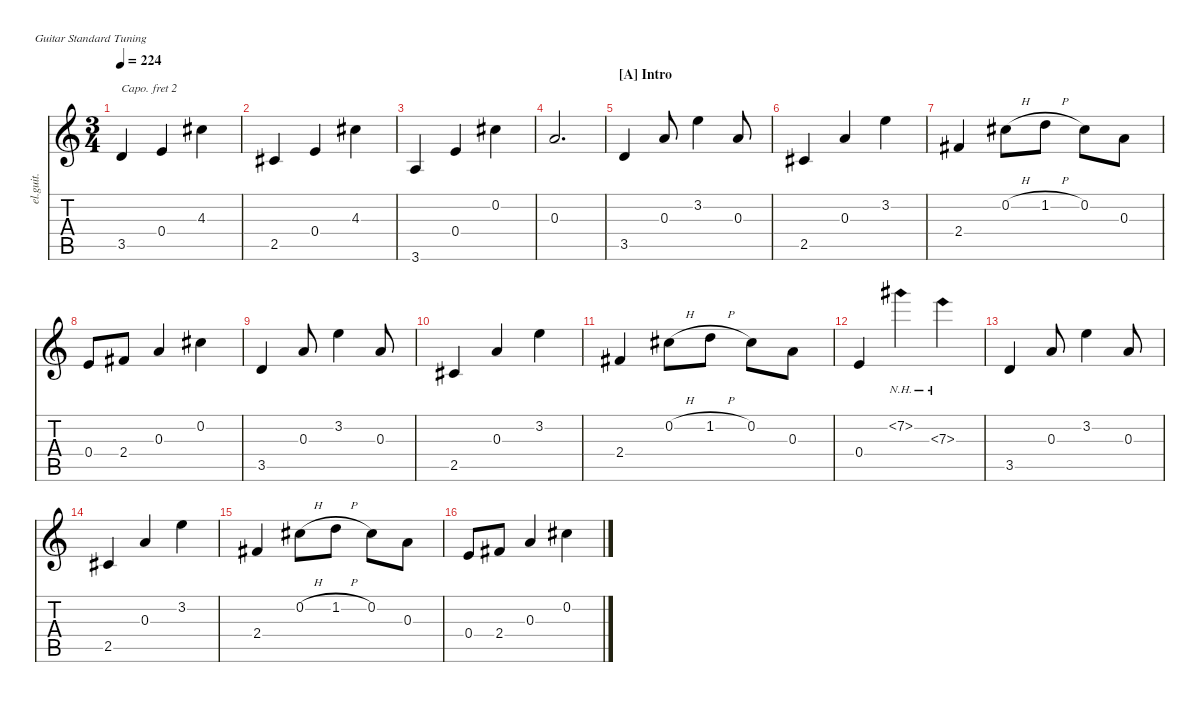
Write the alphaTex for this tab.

\defaultSystemsLayout 4
\hideDynamics
\bracketExtendMode nobrackets
\otherSystemsTrackNameOrientation horizontal
\track ("Clean Guitar" "el.guit.") {instrument electricguitarclean}
\staff {score tabs}
\capo 2
\tuning (E4 B3 G3 D3 A2 E2)
\ts (3 4)
\tempo 224
\clef g2
\ks c
3.5.4{dy mf beam Up} 0.4.4{beam Up} 4.3{acc #}.4{beam Down} |
2.5{acc #}.4{beam Up} 0.4.4{beam Up} 4.3{acc #}.4{beam Down} |
3.6.4{beam Up} 0.4.4{beam Up} 0.2{acc #}.4{beam Down} |
0.3.2{d beam Up} |
\section ("A" "Intro")
3.5.4{beam Up} 0.3.8{beam Up} 3.2.4{beam Down} 0.3.8{beam Up} |
2.5{acc #}.4{beam Up} 0.3.4{beam Up} 3.2.4{beam Down} |
2.4{acc #}.4{beam Up} 0.2{h acc #}.8{beam Down} 1.2{h}.8{beam Down} 0.2{acc #}.8{beam Down} 0.3.8{beam Down} |
0.4.8{beam Up} 2.4{acc #}.8{beam Up} 0.3.4{beam Up} 0.2{acc #}.4{beam Down} |
3.5.4{beam Up} 0.3.8{beam Up} 3.2.4{beam Down} 0.3.8{beam Up} |
2.5{acc #}.4{beam Up} 0.3.4{beam Up} 3.2.4{beam Down} |
2.4{acc #}.4{beam Up} 0.2{h acc #}.8{beam Down} 1.2{h}.8{beam Down} 0.2{acc #}.8{beam Down} 0.3.8{beam Down} |
0.4.4{beam Up} 7.2{nh acc #}.4{beam Down} 7.3{nh}.4{beam Down} |
3.5.4{beam Up} 0.3.8{beam Up} 3.2.4{beam Down} 0.3.8{beam Up} |
2.5{acc #}.4{beam Up} 0.3.4{beam Up} 3.2.4{beam Down} |
2.4{acc #}.4{beam Up} 0.2{h acc #}.8{beam Down} 1.2{h}.8{beam Down} 0.2{acc #}.8{beam Down} 0.3.8{beam Down} |
0.4.8{beam Up} 2.4{acc #}.8{beam Up} 0.3.4{beam Up} 0.2{acc #}.4{beam Down}
